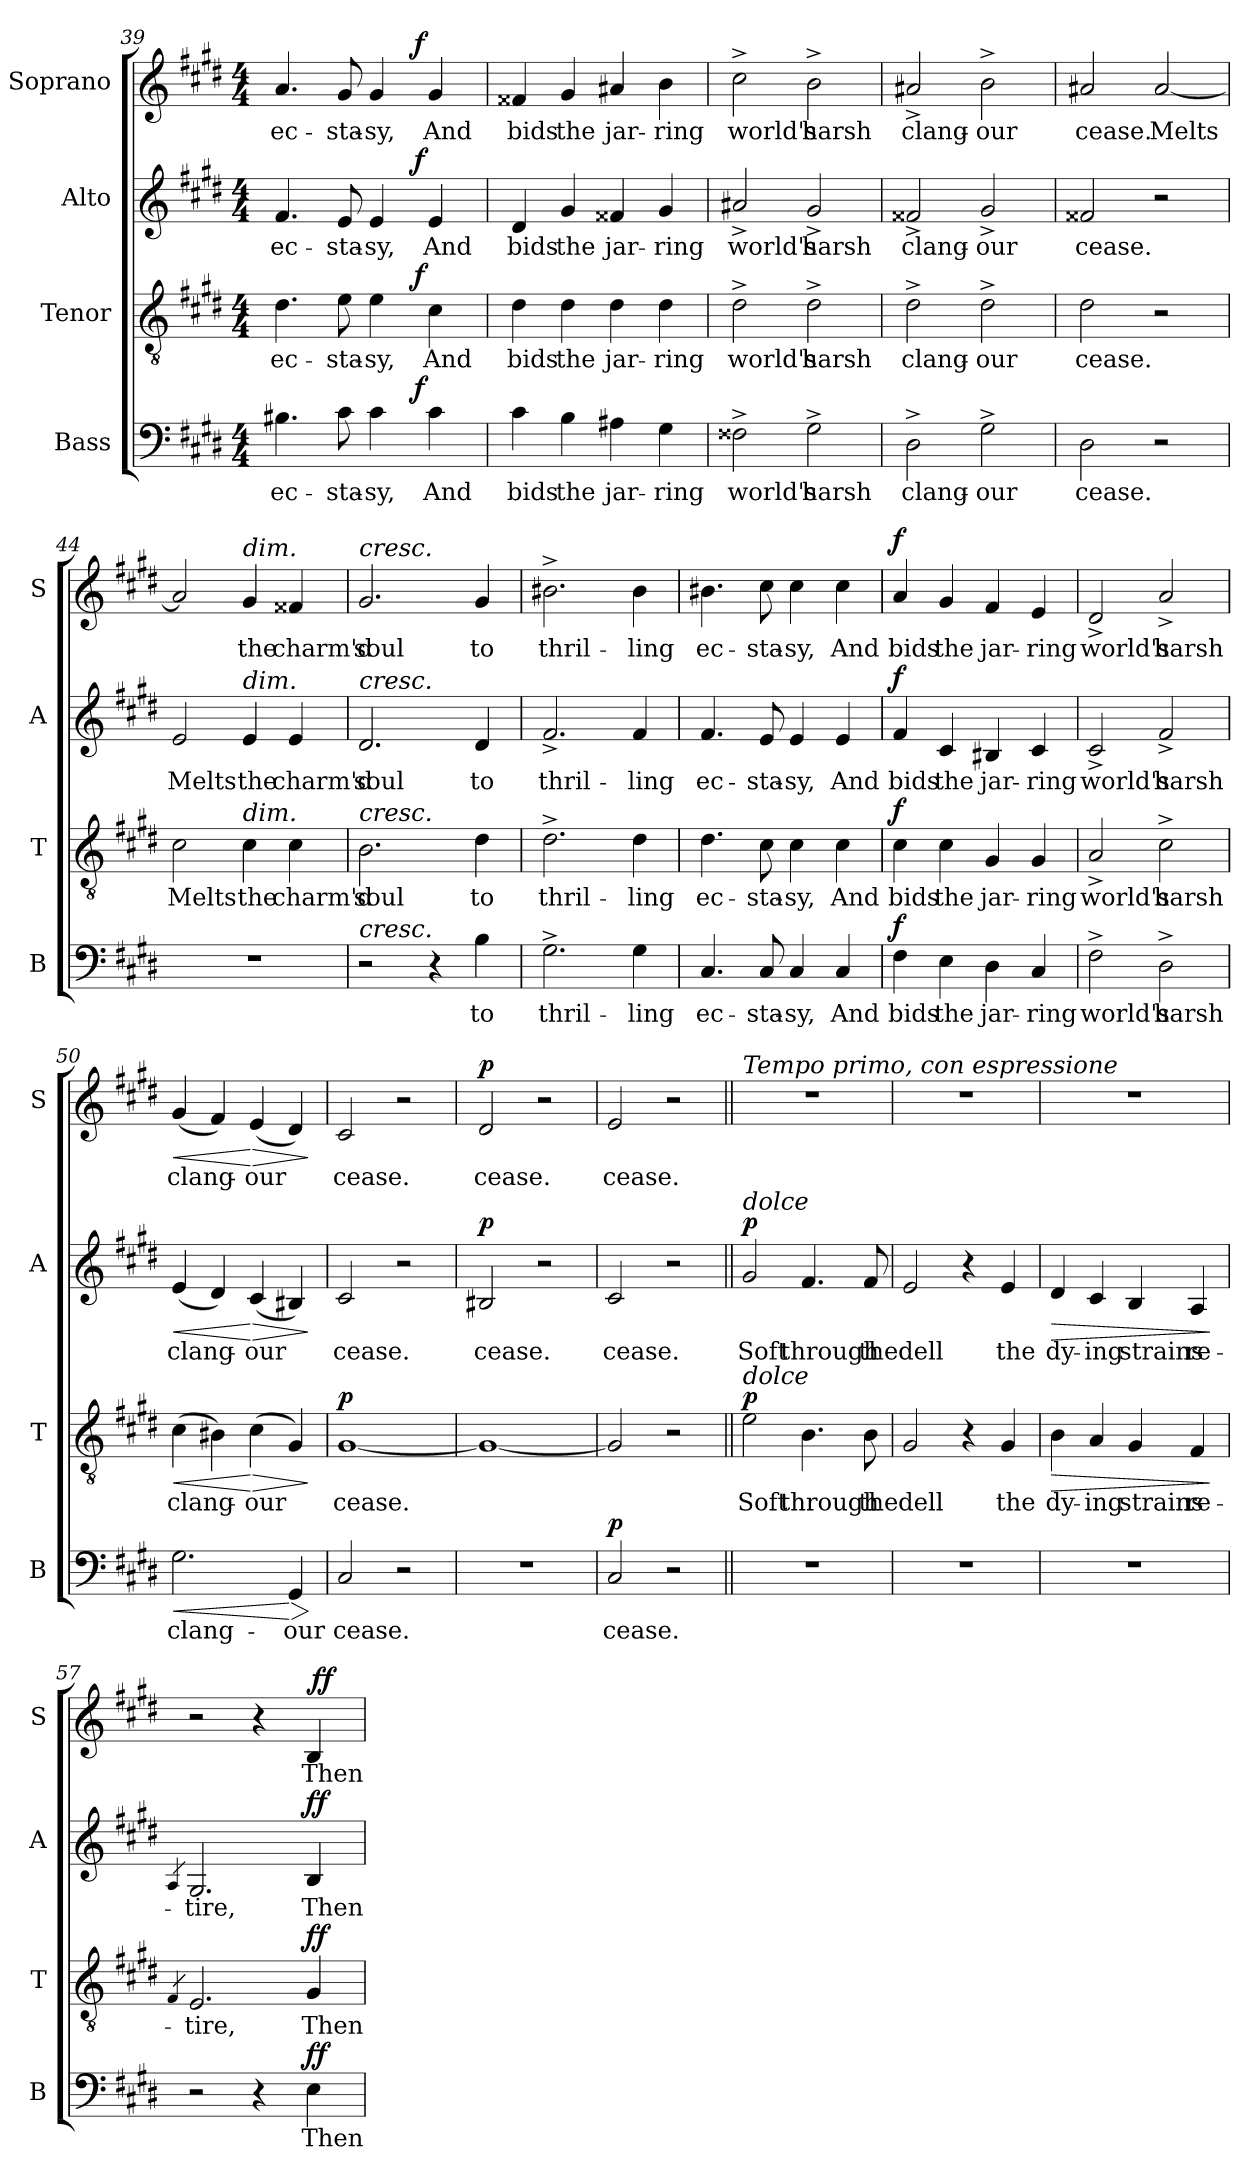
**kern	**text	**dynam	**kern	**text	**dynam	**kern	**text	**dynam	**kern	**text	**dynam
*part4	*part4	*part4	*part3	*part3	*part3	*part2	*part2	*part2	*part1	*part1	*part1
*staff4	*staff4	*staff4	*staff3	*staff3	*staff3	*staff2	*staff2	*staff2	*staff1	*staff1	*staff1
*I"Bass	*	*	*I"Tenor	*	*	*I"Alto	*	*	*I"Soprano	*	*
*I'B	*	*	*I'T	*	*	*I'A	*	*	*I'S	*	*
*clefF4	*	*	*clefGv2	*	*	*clefG2	*	*	*clefG2	*	*
*k[f#c#g#d#]	*	*	*k[f#c#g#d#]	*	*	*k[f#c#g#d#]	*	*	*k[f#c#g#d#]	*	*
*E:	*	*	*E:	*	*	*E:	*	*	*E:	*	*
*M4/4	*	*	*M4/4	*	*	*M4/4	*	*	*M4/4	*	*
=39	=39	=39	=39	=39	=39	=39	=39	=39	=39	=39	=39
*^	*	*	*^	*	*	*^	*	*	*^	*	*
4.B#X\	2ryy	ec-	.	4.d#\	2ryy	ec-	.	4.f#/	2ryy	ec-	.	4.a/	2ryy	ec-	.
8c#\	.	-sta-	.	8e\	.	-sta-	.	8e/	.	-sta-	.	8g#/	.	-sta-	.
4c#\	8..ryy	-sy,	.	4e\	8..ryy	-sy,	.	4e/	8..ryy	-sy,	.	4g#/	8..ryy	-sy,	.
!	!	!	!LO:DY:a	!	!	!	!LO:DY:a	!	!	!	!LO:DY:a	!	!	!	!LO:DY:a
.	4ryy	.	f	.	4ryy	.	f	.	4ryy	.	f	.	4ryy	.	f
4c#\	.	And	.	4c#\	.	And	.	4e/	.	And	.	4g#/	.	And	.
.	32ryy	.	.	.	32ryy	.	.	.	32ryy	.	.	.	32ryy	.	.
*v	*v	*	*	*	*	*	*	*v	*v	*	*	*v	*v	*	*
*	*	*	*v	*v	*	*	*	*	*	*	*	*
!!LO:LB:g=z
=40	=40	=40	=40	=40	=40	=40	=40	=40	=40	=40	=40
4c#\	bids	.	4d#\	bids	.	4d#/	bids	.	4f##X/	bids	.
4B\	the	.	4d#\	the	.	4g#/	the	.	4g#/	the	.
4A#X\	jar-	.	4d#\	jar-	.	4f##X/	jar-	.	4a#X/	jar-	.
4G#\	-ring	.	4d#\	-ring	.	4g#/	-ring	.	4b\	-ring	.
=41	=41	=41	=41	=41	=41	=41	=41	=41	=41	=41	=41
2F##X^>\	world's	.	2d#^>\	world's	.	2a#X^>/	world's	.	2cc#^>\	world's	.
2G#^>\	harsh	.	2d#^>\	harsh	.	2g#^>/	harsh	.	2b^>\	harsh	.
=42	=42	=42	=42	=42	=42	=42	=42	=42	=42	=42	=42
2D#^>\	clang-	.	2d#^>\	clang-	.	2f##X^>/	clang-	.	2a#X^>/	clang-	.
2G#^>\	-our	.	2d#^>\	-our	.	2g#^>/	-our	.	2b^>\	-our	.
=43	=43	=43	=43	=43	=43	=43	=43	=43	=43	=43	=43
2D#\	cease.	.	2d#\	cease.	.	2f##X/	cease.	.	2a#X/	cease.	.
2r	.	.	2r	.	.	2r	.	.	[2a#/	Melts	.
=44	=44	=44	=44	=44	=44	=44	=44	=44	=44	=44	=44
1r	.	.	2c#\	Melts	.	2e/	Melts	.	2a#/]	.	.
!	!	!	!	!	!	!	!	!	!LO:TX:a:i:t=dim.	!	!
!	!	!	!	!	!	!LO:TX:a:i:t=dim.	!	!	!	!	!
!	!	!	!LO:TX:a:i:t=dim.	!	!	!	!	!	!	!	!
.	.	.	4c#\	the	.	4e/	the	.	4g#/	the	.
.	.	.	4c#\	charm'd	.	4e/	charm'd	.	4f##X/	charm'd	.
=45	=45	=45	=45	=45	=45	=45	=45	=45	=45	=45	=45
!	!	!	!	!	!	!	!	!	!LO:TX:a:i:t=cresc.	!	!
!	!	!	!	!	!	!LO:TX:a:i:t=cresc.	!	!	!	!	!
!	!	!	!LO:TX:a:i:t=cresc.	!	!	!	!	!	!	!	!
!LO:TX:a:i:t=cresc.	!	!	!	!	!	!	!	!	!	!	!
2r	.	.	2.B\	soul	.	2.d#/	soul	.	2.g#/	soul	.
4r	.	.	.	.	.	.	.	.	.	.	.
4B\	to	.	4d#\	to	.	4d#/	to	.	4g#/	to	.
!!LO:LB:g=z
=46	=46	=46	=46	=46	=46	=46	=46	=46	=46	=46	=46
2.G#^>\	thril-	.	2.d#^>\	thril-	.	2.f#^>/	thril-	.	2.b#X^>\	thril-	.
4G#\	-ling	.	4d#\	-ling	.	4f#/	-ling	.	4b#\	-ling	.
=47	=47	=47	=47	=47	=47	=47	=47	=47	=47	=47	=47
4.C#/	ec-	.	4.d#\	ec-	.	4.f#/	ec-	.	4.b#X\	ec-	.
8C#/	-sta-	.	8c#\	-sta-	.	8e/	-sta-	.	8cc#\	-sta-	.
4C#/	-sy,	.	4c#\	-sy,	.	4e/	-sy,	.	4cc#\	-sy,	.
4C#/	And	.	4c#\	And	.	4e/	And	.	4cc#\	And	.
=48	=48	=48	=48	=48	=48	=48	=48	=48	=48	=48	=48
!	!	!LO:DY:a	!	!	!LO:DY:a	!	!	!LO:DY:a	!	!	!LO:DY:a
4F#\	bids	f	4c#\	bids	f	4f#/	bids	f	4a/	bids	f
4E\	the	.	4c#\	the	.	4c#/	the	.	4g#/	the	.
4D#\	jar-	.	4G#/	jar-	.	4B#X/	jar-	.	4f#/	jar-	.
4C#/	-ring	.	4G#/	-ring	.	4c#/	-ring	.	4e/	-ring	.
=49	=49	=49	=49	=49	=49	=49	=49	=49	=49	=49	=49
2F#^>\	world's	.	2A^>/	world's	.	2c#^>/	world's	.	2d#^>/	world's	.
2D#^>\	harsh	.	2c#^>\	harsh	.	2f#^>/	harsh	.	2a^>/	harsh	.
=50	=50	=50	=50	=50	=50	=50	=50	=50	=50	=50	=50
!	!	!LO:HP:b	!	!	!LO:HP:b	!	!	!LO:HP:b	!	!	!LO:HP:b
2.G#\	clang-	<	(4c#\	clang-	<	(4e/	clang-	<	(4g#/	clang-	<
.	.	.	4B#X\)	.	.	4d#/)	.	.	4f#/)	.	.
!	!	!	!	!	!LO:HP:n=1:b	!	!	!LO:HP:n=1:b	!	!	!LO:HP:n=1:b
.	.	.	(4c#\	-our	[ >	(4c#/	-our	[ >	(4e/	-our	[ >
!	!	!LO:HP:n=1:b	!	!	!	!	!	!	!	!	!
4GG#/	-our	[ >	4G#/)	.	.	4B#X/)	.	.	4d#/)	.	.
.	.	]	.	.	]	.	.	]	.	.	]
!!LO:PB:g=z
=51	=51	=51	=51	=51	=51	=51	=51	=51	=51	=51	=51
!	!	!	!	!	!LO:DY:a	!	!	!	!	!	!
2C#/	cease.	.	[1G#	cease.	p	2c#/	cease.	.	2c#/	cease.	.
2r	.	.	.	.	.	2r	.	.	2r	.	.
=52	=52	=52	=52	=52	=52	=52	=52	=52	=52	=52	=52
!	!	!	!	!	!	!	!	!LO:DY:a	!	!	!LO:DY:a
1r	.	.	1G#_	.	.	2B#X/	cease.	p	2d#/	cease.	p
.	.	.	.	.	.	2r	.	.	2r	.	.
=53	=53	=53	=53	=53	=53	=53	=53	=53	=53	=53	=53
!	!	!LO:DY:a	!	!	!	!	!	!	!	!	!
2C#/	cease.	p	2G#/]	.	.	2c#/	cease.	.	2e/	cease.	.
2r	.	.	2r	.	.	2r	.	.	2r	.	.
=54||	=54||	=54||	=54||	=54||	=54||	=54||	=54||	=54||	=54||	=54||	=54||
!	!	!	!	!	!	!	!	!	!LO:TX:a:i:t=Tempo primo, con espressione	!	!
!	!	!	!	!	!	!LO:TX:a:i:t=dolce	!	!	!	!	!
!	!	!	!LO:TX:a:i:t=dolce	!	!	!	!	!	!	!	!
!	!	!	!	!	!LO:DY:a	!	!	!LO:DY:a	!	!	!
1r	.	.	2e\	Soft	p	2g#/	Soft	p	1r	.	.
.	.	.	4.B\	through	.	4.f#/	through	.	.	.	.
.	.	.	8B\	the	.	8f#/	the	.	.	.	.
=55	=55	=55	=55	=55	=55	=55	=55	=55	=55	=55	=55
1r	.	.	2G#/	dell	.	2e/	dell	.	1r	.	.
.	.	.	4r	.	.	4r	.	.	.	.	.
.	.	.	4G#/	the	.	4e/	the	.	.	.	.
=56	=56	=56	=56	=56	=56	=56	=56	=56	=56	=56	=56
!	!	!	!	!	!LO:HP:b	!	!	!LO:HP:b	!	!	!
1r	.	.	4B\	dy-	>	4d#/	dy-	>	1r	.	.
.	.	.	4A/	-ing	.	4c#/	-ing	.	.	.	.
.	.	.	4G#/	strains	.	4B/	strains	.	.	.	.
.	.	.	4F#/	re-	.	4A/	re-	.	.	.	.
.	.	.	.	.	]	.	.	]	.	.	.
!!LO:LB:g=z
=57	=57	=57	=57	=57	=57	=57	=57	=57	=57	=57	=57
.	.	.	4qF#/	.	.	4qA/	.	.	.	.	.
*	*	*	*	*	*	*	*	*	*^	*	*
2r	.	.	2.E/	-tire,	.	2.G#/	-tire,	.	2r	3%2ryy	.	.
4r	.	.	.	.	.	.	.	.	4r	.	.	.
.	.	.	.	.	.	.	.	.	.	12ryy	.	.
!	!	!LO:DY:a	!	!	!LO:DY:a	!	!	!LO:DY:a	!	!	!	!
4E\	Then	ff	4G#/	Then	ff	4B/	Then	ff	4B/	96ryy	Then	.
!	!	!	!	!	!	!	!	!	!	!	!	!LO:DY:a
.	.	.	.	.	.	.	.	.	.	6ryy	.	ff
.	.	.	.	.	.	.	.	.	.	24..ryy	.	.
*	*	*	*	*	*	*	*	*	*v	*v	*	*
=	=	=	=	=	=	=	=	=	=	=	=
*-	*-	*-	*-	*-	*-	*-	*-	*-	*-	*-	*-
